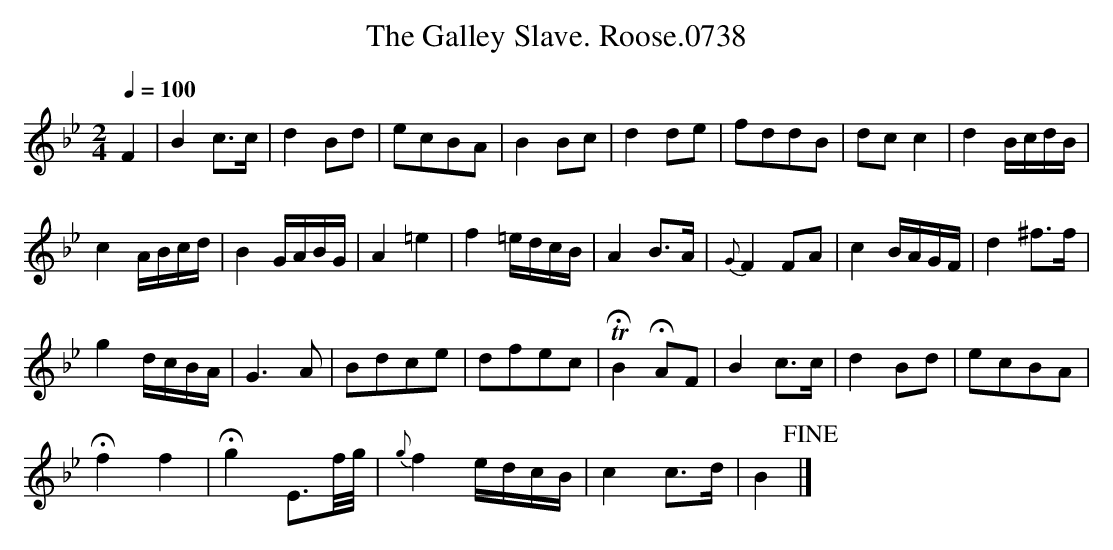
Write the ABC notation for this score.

X:1
T:Galley Slave. Roose.0738, The
M:2/4
L:1/8
Q:1/4=100
K:Bb
F2 | B2 c>c | d2 Bd | ecBA | B2 Bc |\\
d2 de | fddB | dc c2 | d2 B/c/d/B/ |
c2 A/B/c/d/ | B2 G/A/B/G/ | A2 =e2 | f2 =e/d/c/B/ |\\
A2 B>A | {G}F2 FA | c2 B/A/G/F/ | d2 ^f>f |
g2 d/c/B/A/ | G3A | Bdce | dfec |\\
THB2- HAF | B2 c>c | d2 Bd | ecBA |
Hf2 f2 | Hg2 E>f/g// | {g}f2 e/d/c/B/ | c2 c>d | B2 !fine! |]
